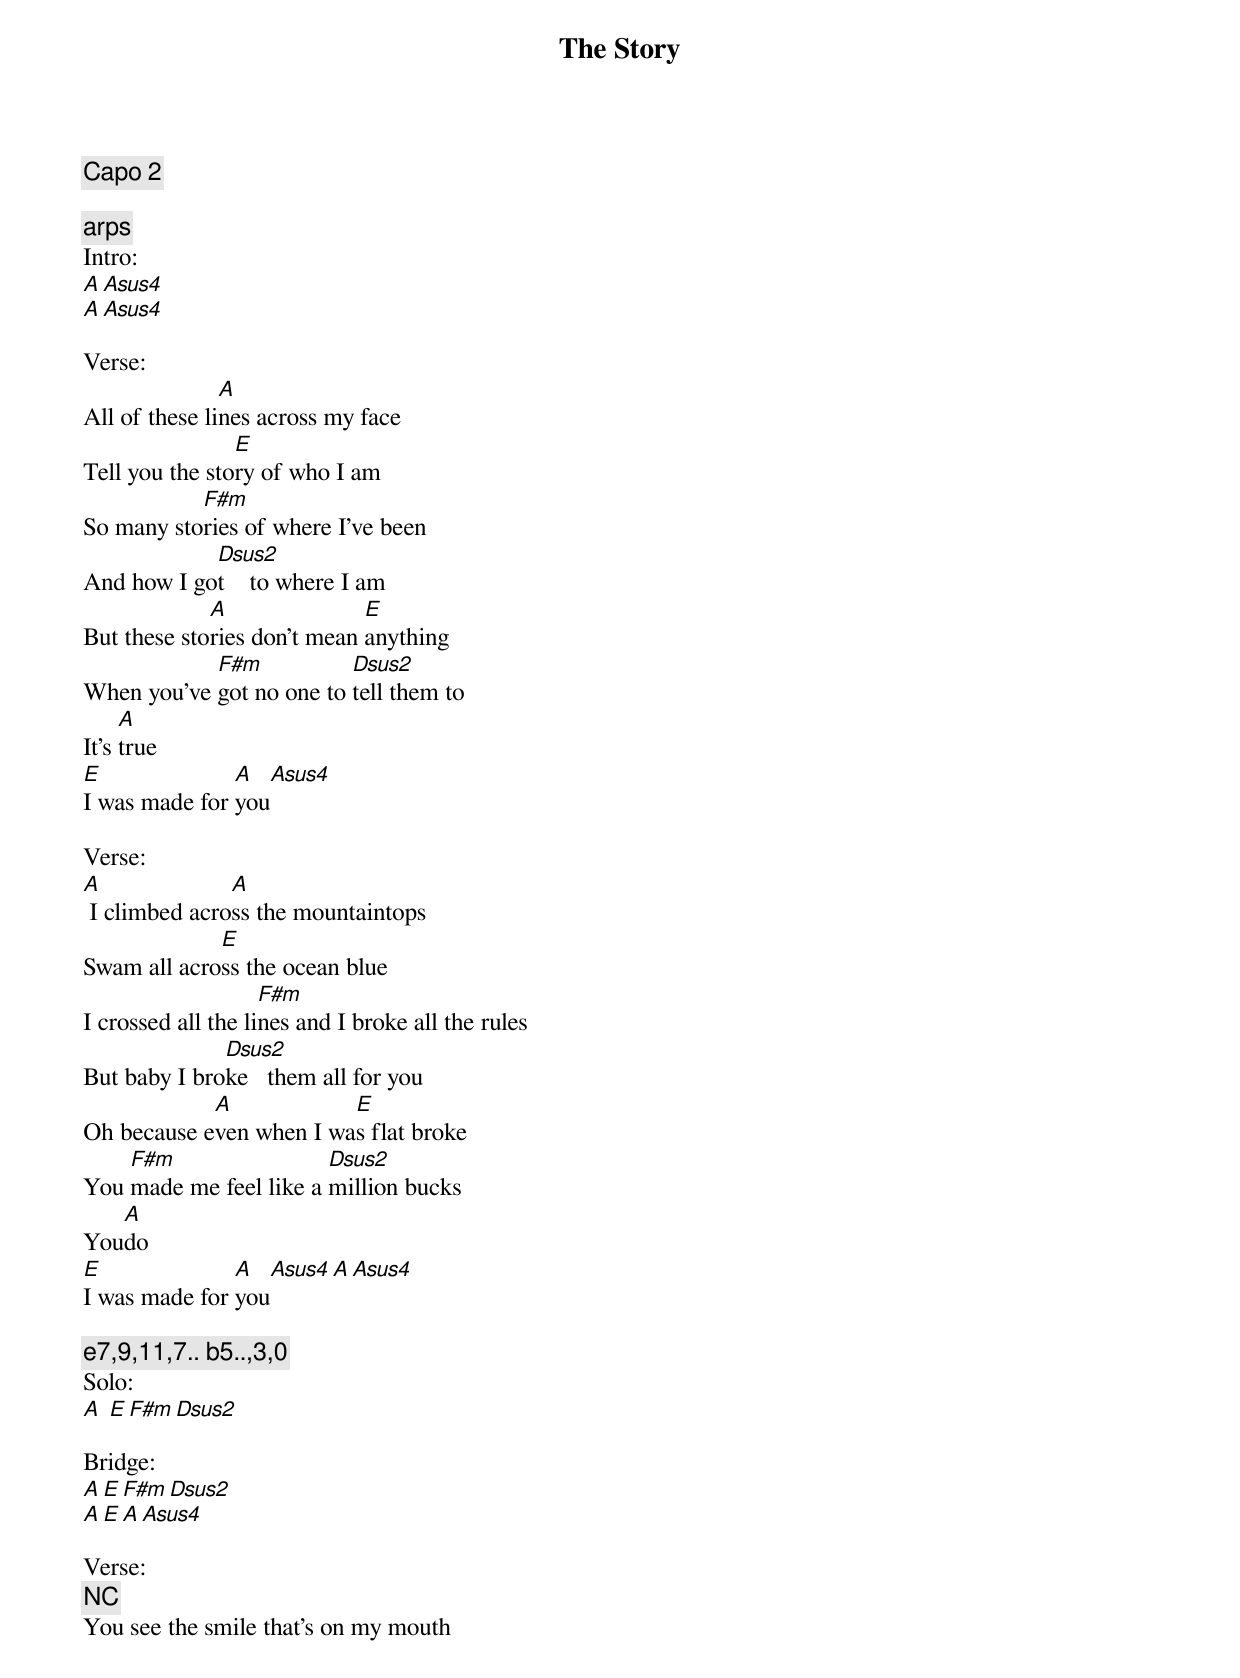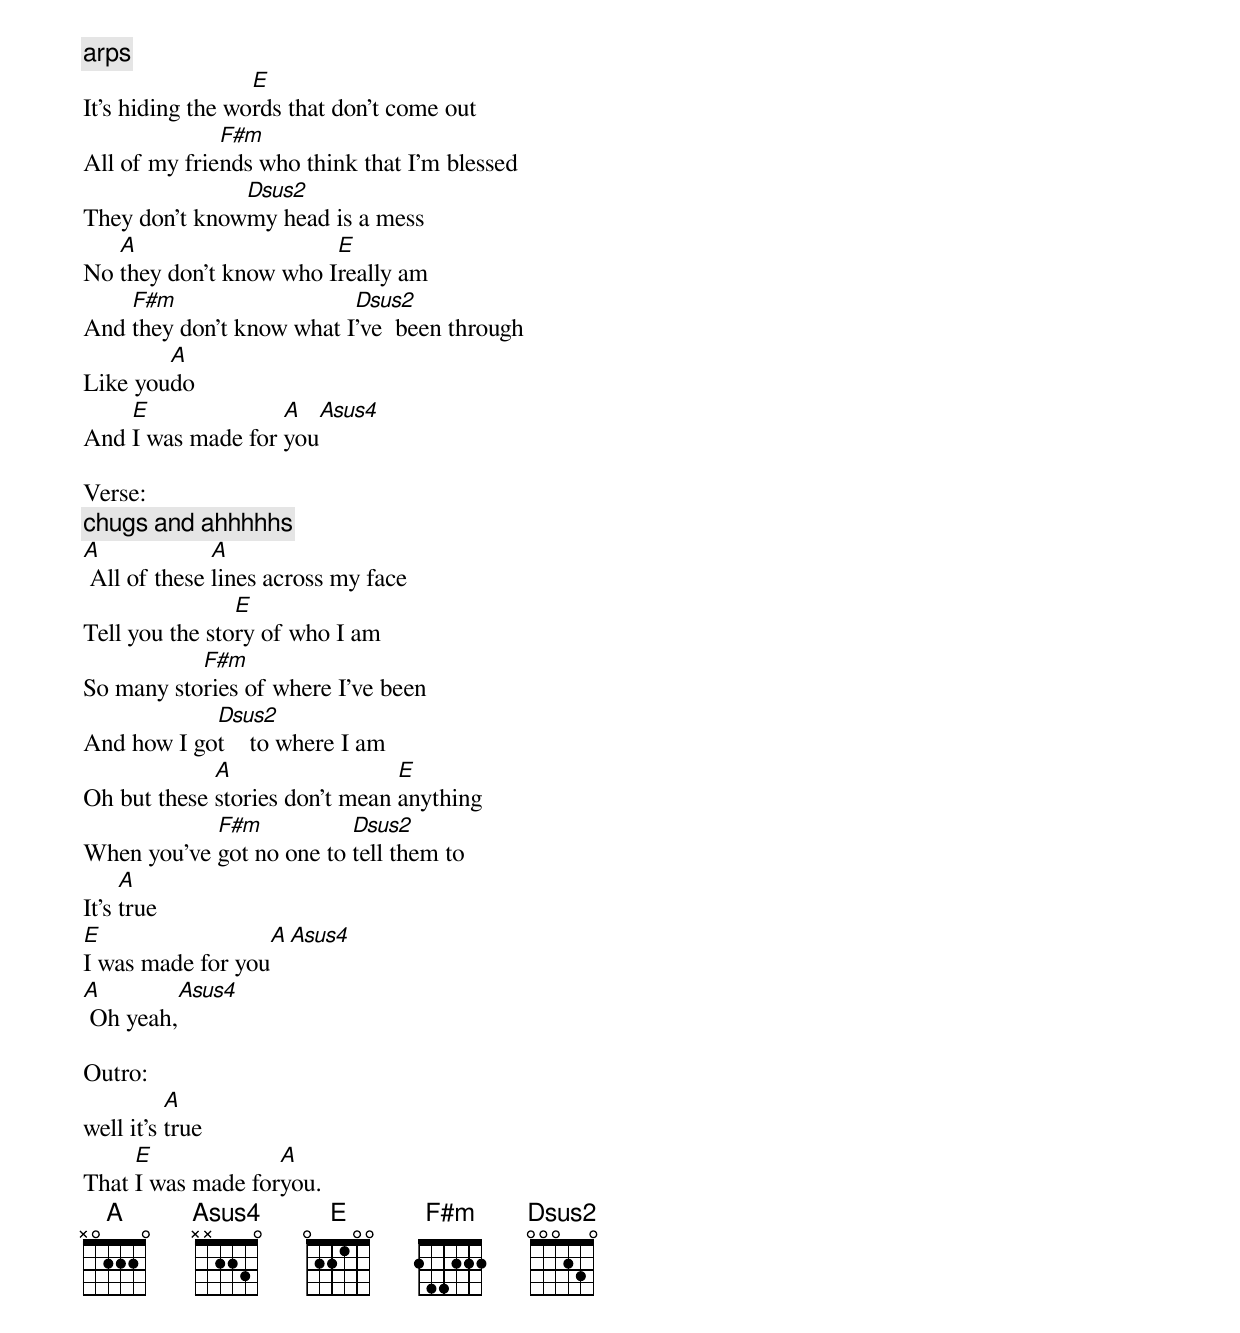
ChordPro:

{title:The Story}
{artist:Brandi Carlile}
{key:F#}
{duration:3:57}
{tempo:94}
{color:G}

{c: Capo 2}

{c: arps}
Intro:
[A][Asus4]
[A][Asus4]

Verse:
All of these li[A]nes across my face
Tell you the sto[E]ry of who I am
So many sto[F#m]ries of where I've been
And how I go[Dsus2]t    to where I am
But these sto[A]ries don't mean [E]anything
When you've [F#m]got no one to [Dsus2]tell them to
It's [A]true
[E]I was made for [A]you[Asus4]

Verse:
[A] I climbed acro[A]ss the mountaintops
Swam all acro[E]ss the ocean blue
I crossed all the li[F#m]nes and I broke all the rules
But baby I bro[Dsus2]ke   them all for you
Oh because e[A]ven when I wa[E]s flat broke
You [F#m]made me feel like a [Dsus2]million bucks
You[A]do
[E]I was made for [A]you[Asus4][A][Asus4]

{c: e7,9,11,7.. b5..,3,0}
Solo:
[A] [E][F#m][Dsus2]

Bridge:
[A][E][F#m][Dsus2]
[A][E][A][Asus4]

Verse:
{c: NC}
You see the smile that's on my mouth
{c: arps}
It's hiding the wo[E]rds that don't come out
All of my frie[F#m]nds who think that I'm blessed
They don't know[Dsus2]my head is a mess
No [A]they don't know who I[E]really am
And [F#m]they don't know what I[Dsus2]'ve  been through
Like you[A]do
And [E]I was made for [A]you[Asus4]

Verse:
{c: chugs and ahhhhhs}
[A] All of these [A]lines across my face
Tell you the sto[E]ry of who I am
So many sto[F#m]ries of where I've been
And how I go[Dsus2]t    to where I am
Oh but these [A]stories don't mean [E]anything
When you've [F#m]got no one to [Dsus2]tell them to
It's [A]true
[E]I was made for you[A][Asus4]
[A] Oh yeah,[Asus4]

Outro:
well it's [A]true
That [E]I was made for[A]you.
